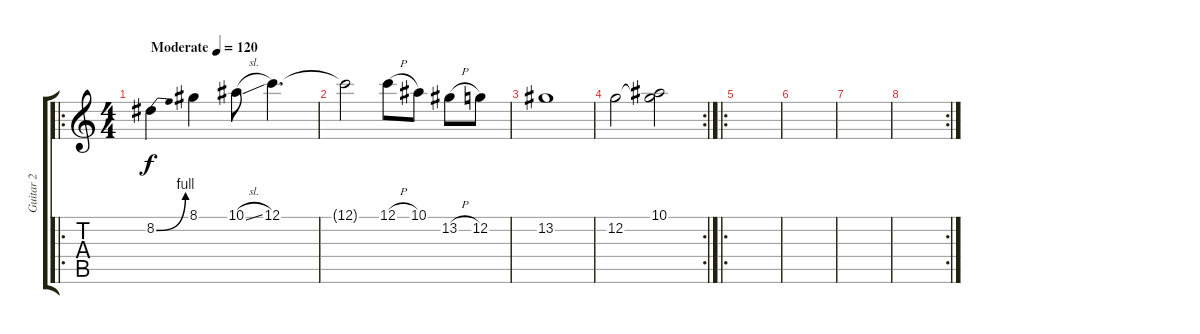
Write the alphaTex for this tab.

\track ("Guitar 2" "Guitar 2") {instrument distortionguitar}
\staff {score tabs}
\tuning (C4 G3 Eb3 Bb2 F2 C2) {hide}
\ro
\ts (4 4)
\tempo (120 "Moderate")
\clef g2
\ks c
8.2{be (bend 0 0 60 4)}.4{dy f instrument distortionguitar} 8.1.4 10.1{sl}.8 12.1.4{d} |
12.1{t}.2 12.1{h}.8 10.1.8 13.2{h}.8 12.2.8 |
13.2.1 |
\rc 2
12.2.2 (10.1 12.2{t}).2 |
\ro
|
|
|
\rc 2
